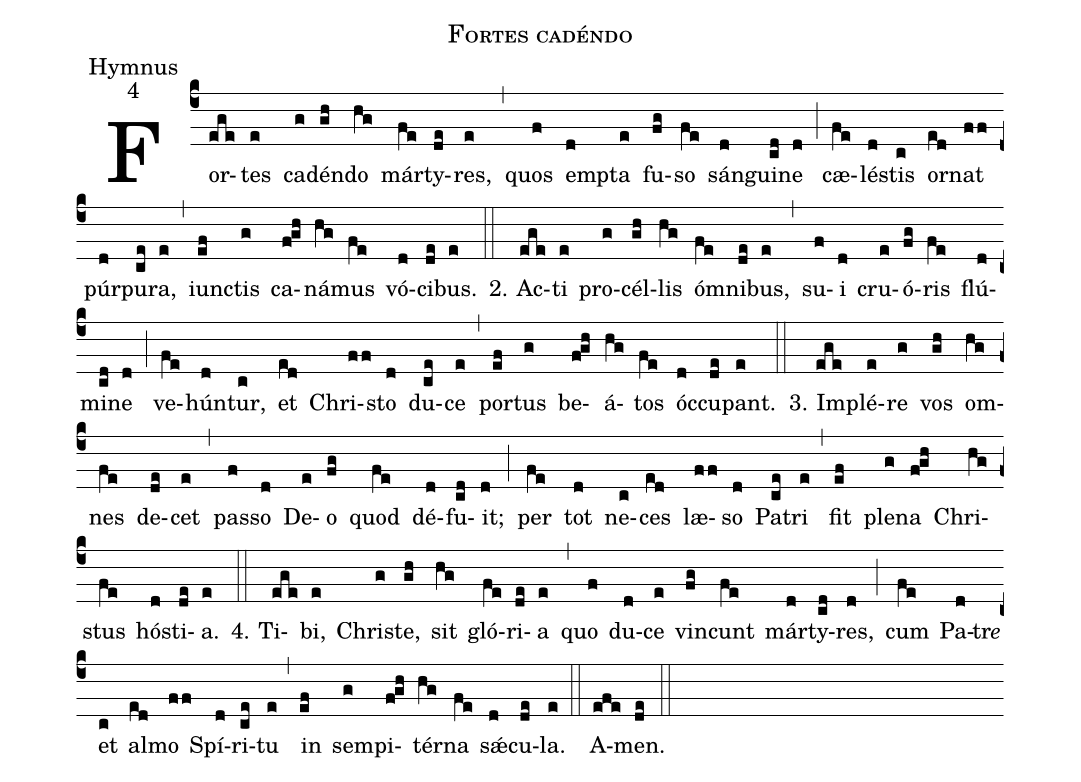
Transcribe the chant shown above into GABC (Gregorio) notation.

name:Fortes cadéndo;
office-part:Hymnus;
mode:4;
%%
(c4)For(ege)tes(e) ca(g)dén(gh)do(hg) már(fe)ty(de)res,(e) (,)
quos(f) emp(d)ta(e) fu(fg)so(fe) sán(d)gui(cd)ne(d) (;)
cæ(fe)lé(d)stis(c) or(ed)nat(ff) púr(d)pu(ce)ra,(e) (,)
iunc(ef)tis(g) ca(f!gh)ná(hg)mus(fe) vó(d)ci(de)bus.(e) (::)
2. Ac(ege)ti(e) pro(g)cél(gh)lis(hg) óm(fe)ni(de)bus,(e) (,)
su(f)i(d) cru(e)ó(fg)ris(fe) flú(d)mi(cd)ne(d) (;)
ve(fe)hún(d)tur,(c) et(ed) Chri(ff)sto(d) du(ce)ce(e) (,)
por(ef)tus(g) be(f!gh)á(hg)tos(fe) óc(d)cu(de)pant.(e) (::)

3. Im(ege)plé(e)re(g) vos(gh) om(hg)nes(fe) de(de)cet(e) (,)
pas(f)so(d) De(e)o(fg) quod(fe) dé(d)fu(cd)it;(d) (;)
per(fe) tot(d) ne(c)ces(ed) læ(ff)so(d) Pa(ce)tri(e) (,)
fit(ef) ple(g)na(f!gh) Chri(hg)stus(fe) hó(d)sti(de)a.(e) (::)

4. Ti(ege)bi,(e) Chri(g)ste,(gh) sit(hg) gló(fe)ri(de)a(e) (,)
quo(f) du(d)ce(e) vin(fg)cunt(fe) már(d)ty(cd)res,(d) (;)
cum(fe) Pa(d)tr<i>e</i>() et(c) al(ed)mo(ff) Spí(d)ri(ce)tu(e) (,)
in(ef) sem(g)pi(f!gh)tér(hg)na(fe) s<sp>'ae</sp>(d)cu(de)la.(e) (::)
A(efe)men.(de) (::)
